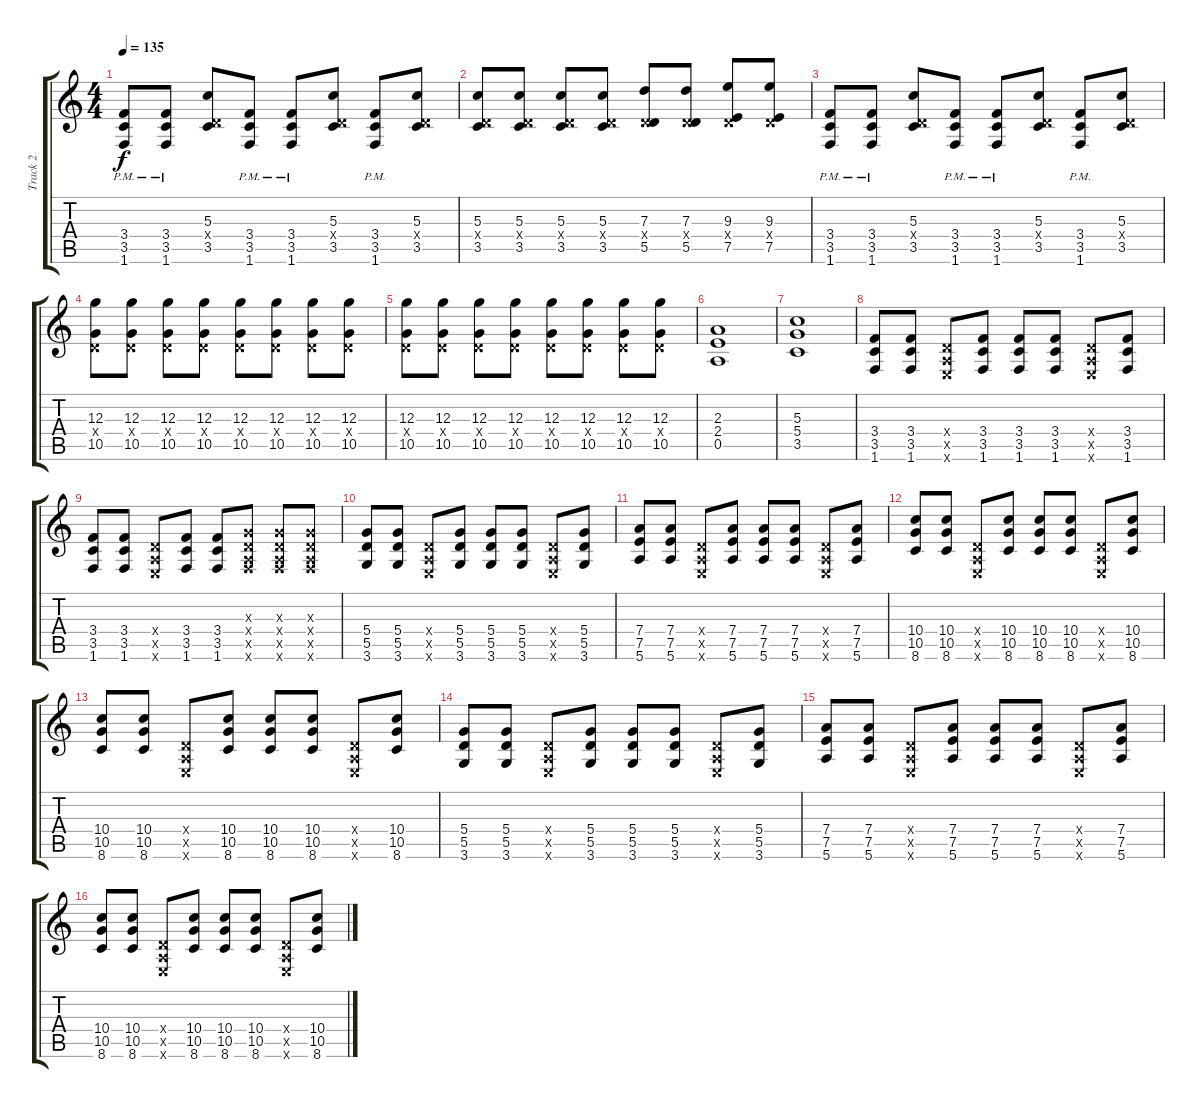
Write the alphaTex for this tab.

\track ("Track 2" "Track 2") {instrument overdrivenguitar}
\staff {score tabs}
\tuning (E4 B3 G3 D3 A2 E2) {hide}
\ts (4 4)
\tempo 135
\clef g2
\ks c
(3.4{pm} 3.5{pm} 1.6{pm}).8{dy f} (3.4{pm} 3.5{pm} 1.6{pm}).8 (5.3 0.4{x} 3.5).8 (3.4{pm} 3.5{pm} 1.6{pm}).8 (3.4{pm} 3.5{pm} 1.6{pm}).8 (5.3 0.4{x} 3.5).8 (3.4{pm} 3.5{pm} 1.6{pm}).8 (5.3 0.4{x} 3.5).8 |
(5.3 0.4{x} 3.5).8 (5.3 0.4{x} 3.5).8 (5.3 0.4{x} 3.5).8 (5.3 0.4{x} 3.5).8 (7.3 0.4{x} 5.5).8 (7.3 0.4{x} 5.5).8 (9.3 0.4{x} 7.5).8 (9.3 0.4{x} 7.5).8 |
(3.4{pm} 3.5{pm} 1.6{pm}).8 (3.4{pm} 3.5{pm} 1.6{pm}).8 (5.3 0.4{x} 3.5).8 (3.4{pm} 3.5{pm} 1.6{pm}).8 (3.4{pm} 3.5{pm} 1.6{pm}).8 (5.3 0.4{x} 3.5).8 (3.4{pm} 3.5{pm} 1.6{pm}).8 (5.3 0.4{x} 3.5).8 |
(12.3 0.4{x} 10.5).8 (12.3 0.4{x} 10.5).8 (12.3 0.4{x} 10.5).8 (12.3 0.4{x} 10.5).8 (12.3 0.4{x} 10.5).8 (12.3 0.4{x} 10.5).8 (12.3 0.4{x} 10.5).8 (12.3 0.4{x} 10.5).8 |
(12.3 0.4{x} 10.5).8 (12.3 0.4{x} 10.5).8 (12.3 0.4{x} 10.5).8 (12.3 0.4{x} 10.5).8 (12.3 0.4{x} 10.5).8 (12.3 0.4{x} 10.5).8 (12.3 0.4{x} 10.5).8 (12.3 0.4{x} 10.5).8 |
(2.3 2.4 0.5).1 |
(5.3 5.4 3.5).1 |
(3.4 3.5 1.6).8 (3.4 3.5 1.6).8 (0.4{x} 0.5{x} 0.6{x}).8 (3.4 3.5 1.6).8 (3.4 3.5 1.6).8 (3.4 3.5 1.6).8 (0.4{x} 0.5{x} 0.6{x}).8 (3.4 3.5 1.6).8 |
(3.4 3.5 1.6).8 (3.4 3.5 1.6).8 (0.4{x} 0.5{x} 0.6{x}).8 (3.4 3.5 1.6).8 (3.4 3.5 1.6).8 (0.3{x} 0.4{x} 0.5{x} 1.6{x}).8 (0.3{x} 0.4{x} 0.5{x} 1.6{x}).8 (0.3{x} 0.4{x} 0.5{x} 1.6{x}).8 |
(5.4 5.5 3.6).8 (5.4 5.5 3.6).8 (0.4{x} 0.5{x} 0.6{x}).8 (5.4 5.5 3.6).8 (5.4 5.5 3.6).8 (5.4 5.5 3.6).8 (0.4{x} 0.5{x} 0.6{x}).8 (5.4 5.5 3.6).8 |
(7.4 7.5 5.6).8 (7.4 7.5 5.6).8 (0.4{x} 0.5{x} 0.6{x}).8 (7.4 7.5 5.6).8 (7.4 7.5 5.6).8 (7.4 7.5 5.6).8 (0.4{x} 0.5{x} 0.6{x}).8 (7.4 7.5 5.6).8 |
(10.4 10.5 8.6).8 (10.4 10.5 8.6).8 (0.4{x} 0.5{x} 0.6{x}).8 (10.4 10.5 8.6).8 (10.4 10.5 8.6).8 (10.4 10.5 8.6).8 (0.4{x} 0.5{x} 0.6{x}).8 (10.4 10.5 8.6).8 |
(10.4 10.5 8.6).8 (10.4 10.5 8.6).8 (0.4{x} 0.5{x} 0.6{x}).8 (10.4 10.5 8.6).8 (10.4 10.5 8.6).8 (10.4 10.5 8.6).8 (0.4{x} 0.5{x} 0.6{x}).8 (10.4 10.5 8.6).8 |
(5.4 5.5 3.6).8 (5.4 5.5 3.6).8 (0.4{x} 0.5{x} 0.6{x}).8 (5.4 5.5 3.6).8 (5.4 5.5 3.6).8 (5.4 5.5 3.6).8 (0.4{x} 0.5{x} 0.6{x}).8 (5.4 5.5 3.6).8 |
(7.4 7.5 5.6).8 (7.4 7.5 5.6).8 (0.4{x} 0.5{x} 0.6{x}).8 (7.4 7.5 5.6).8 (7.4 7.5 5.6).8 (7.4 7.5 5.6).8 (0.4{x} 0.5{x} 0.6{x}).8 (7.4 7.5 5.6).8 |
(10.4 10.5 8.6).8 (10.4 10.5 8.6).8 (0.4{x} 0.5{x} 0.6{x}).8 (10.4 10.5 8.6).8 (10.4 10.5 8.6).8 (10.4 10.5 8.6).8 (0.4{x} 0.5{x} 0.6{x}).8 (10.4 10.5 8.6).8
